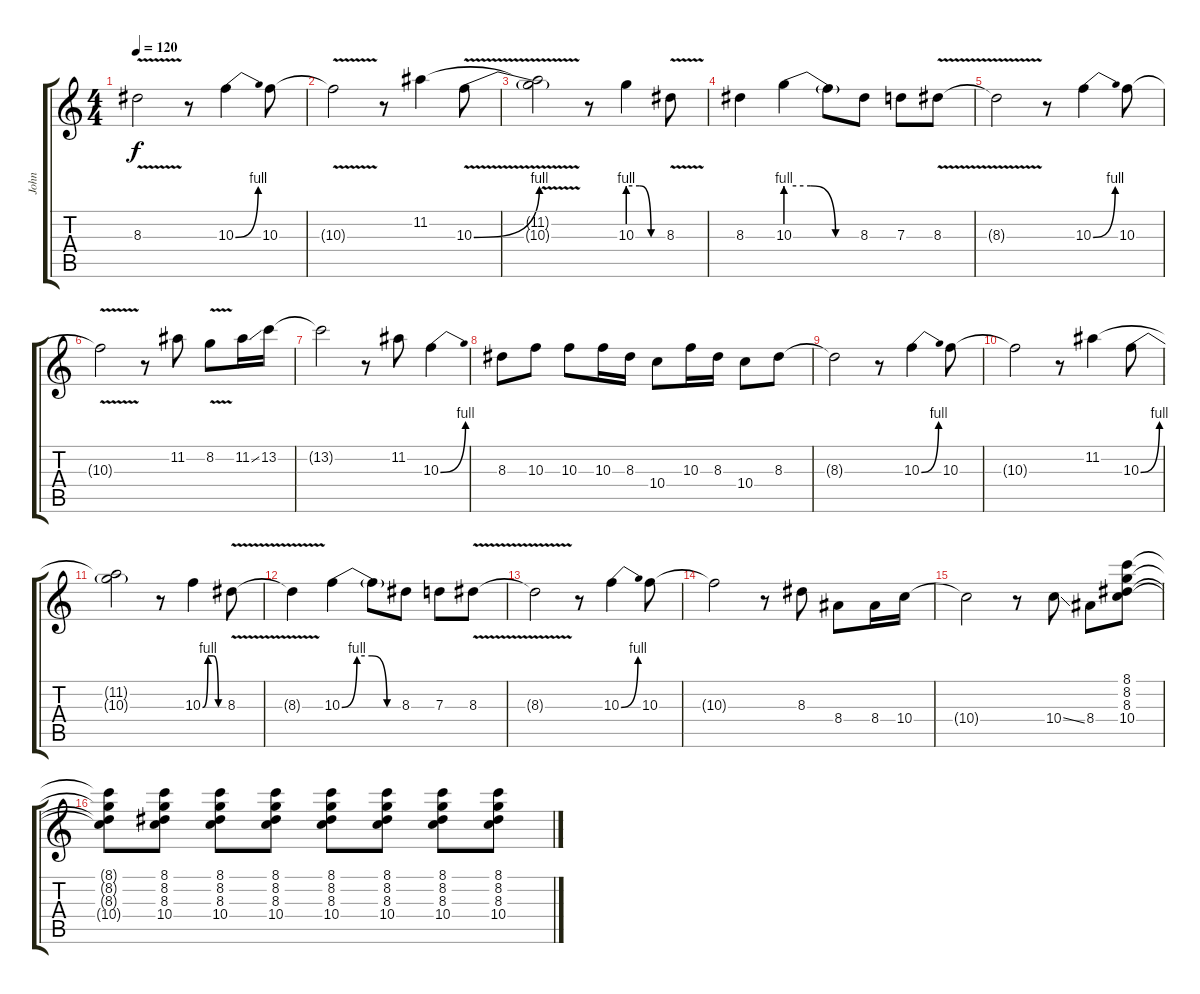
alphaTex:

\track ("John" "John") {instrument electricguitarclean}
\staff {score tabs}
\tuning (E4 B3 G3 D3 A2 E2) {hide}
\ts (4 4)
\tempo 120
\clef g2
\ks c
8.3{v t}.2{dy f} r.8 10.3{be (bend 0 0 60 4)}.4 10.3.8 |
10.3{v t}.2 r.8 11.2.4 10.3{be (bend 0 0 60 4) v}.8 |
(11.2{v t} 10.3{v t}).2 r.8 10.3{be (custom 0 4 20 4 40 0 60 0)}.4 8.3{v}.8 |
8.3.4 10.3{be (custom 0 4 20 4 40 0 60 0)}.4 10.3{t}.8 8.3.8 7.3.8 8.3{v}.8 |
8.3{t}.2 r.8 10.3{be (bend 0 0 60 4)}.4 10.3.8 |
10.3{v t}.2 r.8 11.2.8 8.2{v}.8 11.2{ss}.16 13.2.16 |
13.2{t}.2 r.8 11.2.8 10.3{be (bend 0 0 60 4)}.4 |
8.3.8 10.3.8 10.3.8 10.3.16 8.3.16 10.4.8 10.3.16 8.3.16 10.4.8 8.3.8 |
8.3{t}.2 r.8 10.3{be (bend 0 0 60 4)}.4 10.3.8 |
10.3{t}.2 r.8 11.2.4 10.3{be (bend 0 0 60 4)}.8 |
(11.2{t} 10.3{t}).2 r.8 10.3{be (custom 0 0 15 4 30 4 45 0 60 0)}.4 8.3{v}.8 |
8.3{t}.4 10.3{be (custom 0 0 15 4 30 4 45 0 60 0)}.4 10.3{t}.8 8.3.8 7.3.8 8.3{v}.8 |
8.3{t}.2 r.8 10.3{be (bend 0 0 60 4)}.4 10.3.8 |
10.3{t}.2 r.8 8.3.8 8.4.8 8.4.16 10.4.16 |
10.4{t}.2 r.8 10.4{ss}.8 8.4.8 (8.1 8.2 8.3 10.4).8 |
(8.1{t} 8.2{t} 8.3{t} 10.4{t}).8 (8.1 8.2 8.3 10.4).8 (8.1 8.2 8.3 10.4).8 (8.1 8.2 8.3 10.4).8 (8.1 8.2 8.3 10.4).8 (8.1 8.2 8.3 10.4).8 (8.1 8.2 8.3 10.4).8 (8.1 8.2 8.3 10.4).8
